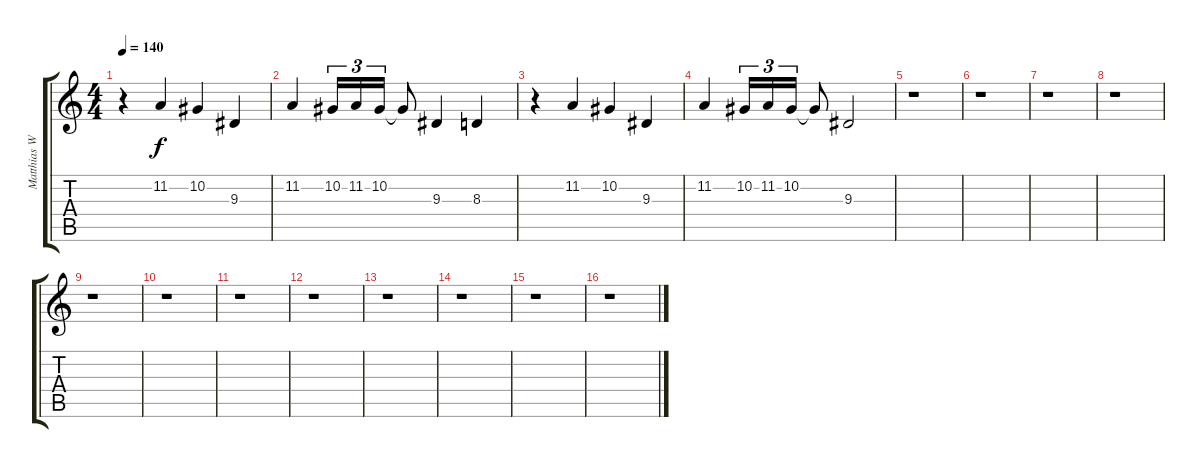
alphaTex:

\track ("Matthias Wiesner" "Matthias W") {instrument honkytonkpiano}
\staff {score tabs}
\tuning (Eb4 Bb3 Gb3 Db3 Ab2 Eb2) {hide}
\ts (4 4)
\tempo 140
\clef g2
\ks c
r.4{dy f volume 8 instrument koto} 11.2.4 10.2.4 9.3.4 |
11.2.4 10.2.16{tu (3 2)} 11.2.16{tu (3 2)} 10.2.16{tu (3 2)} 10.2{t}.8 9.3.4 8.3.4 |
r.4 11.2.4 10.2.4 9.3.4 |
11.2.4 10.2.16{tu (3 2)} 11.2.16{tu (3 2)} 10.2.16{tu (3 2)} 10.2{t}.8 9.3.2 |
r.1 |
r.1 |
r.1 |
r.1 |
r.1 |
r.1 |
r.1 |
r.1 |
r.1 |
r.1 |
r.1 |
r.1
